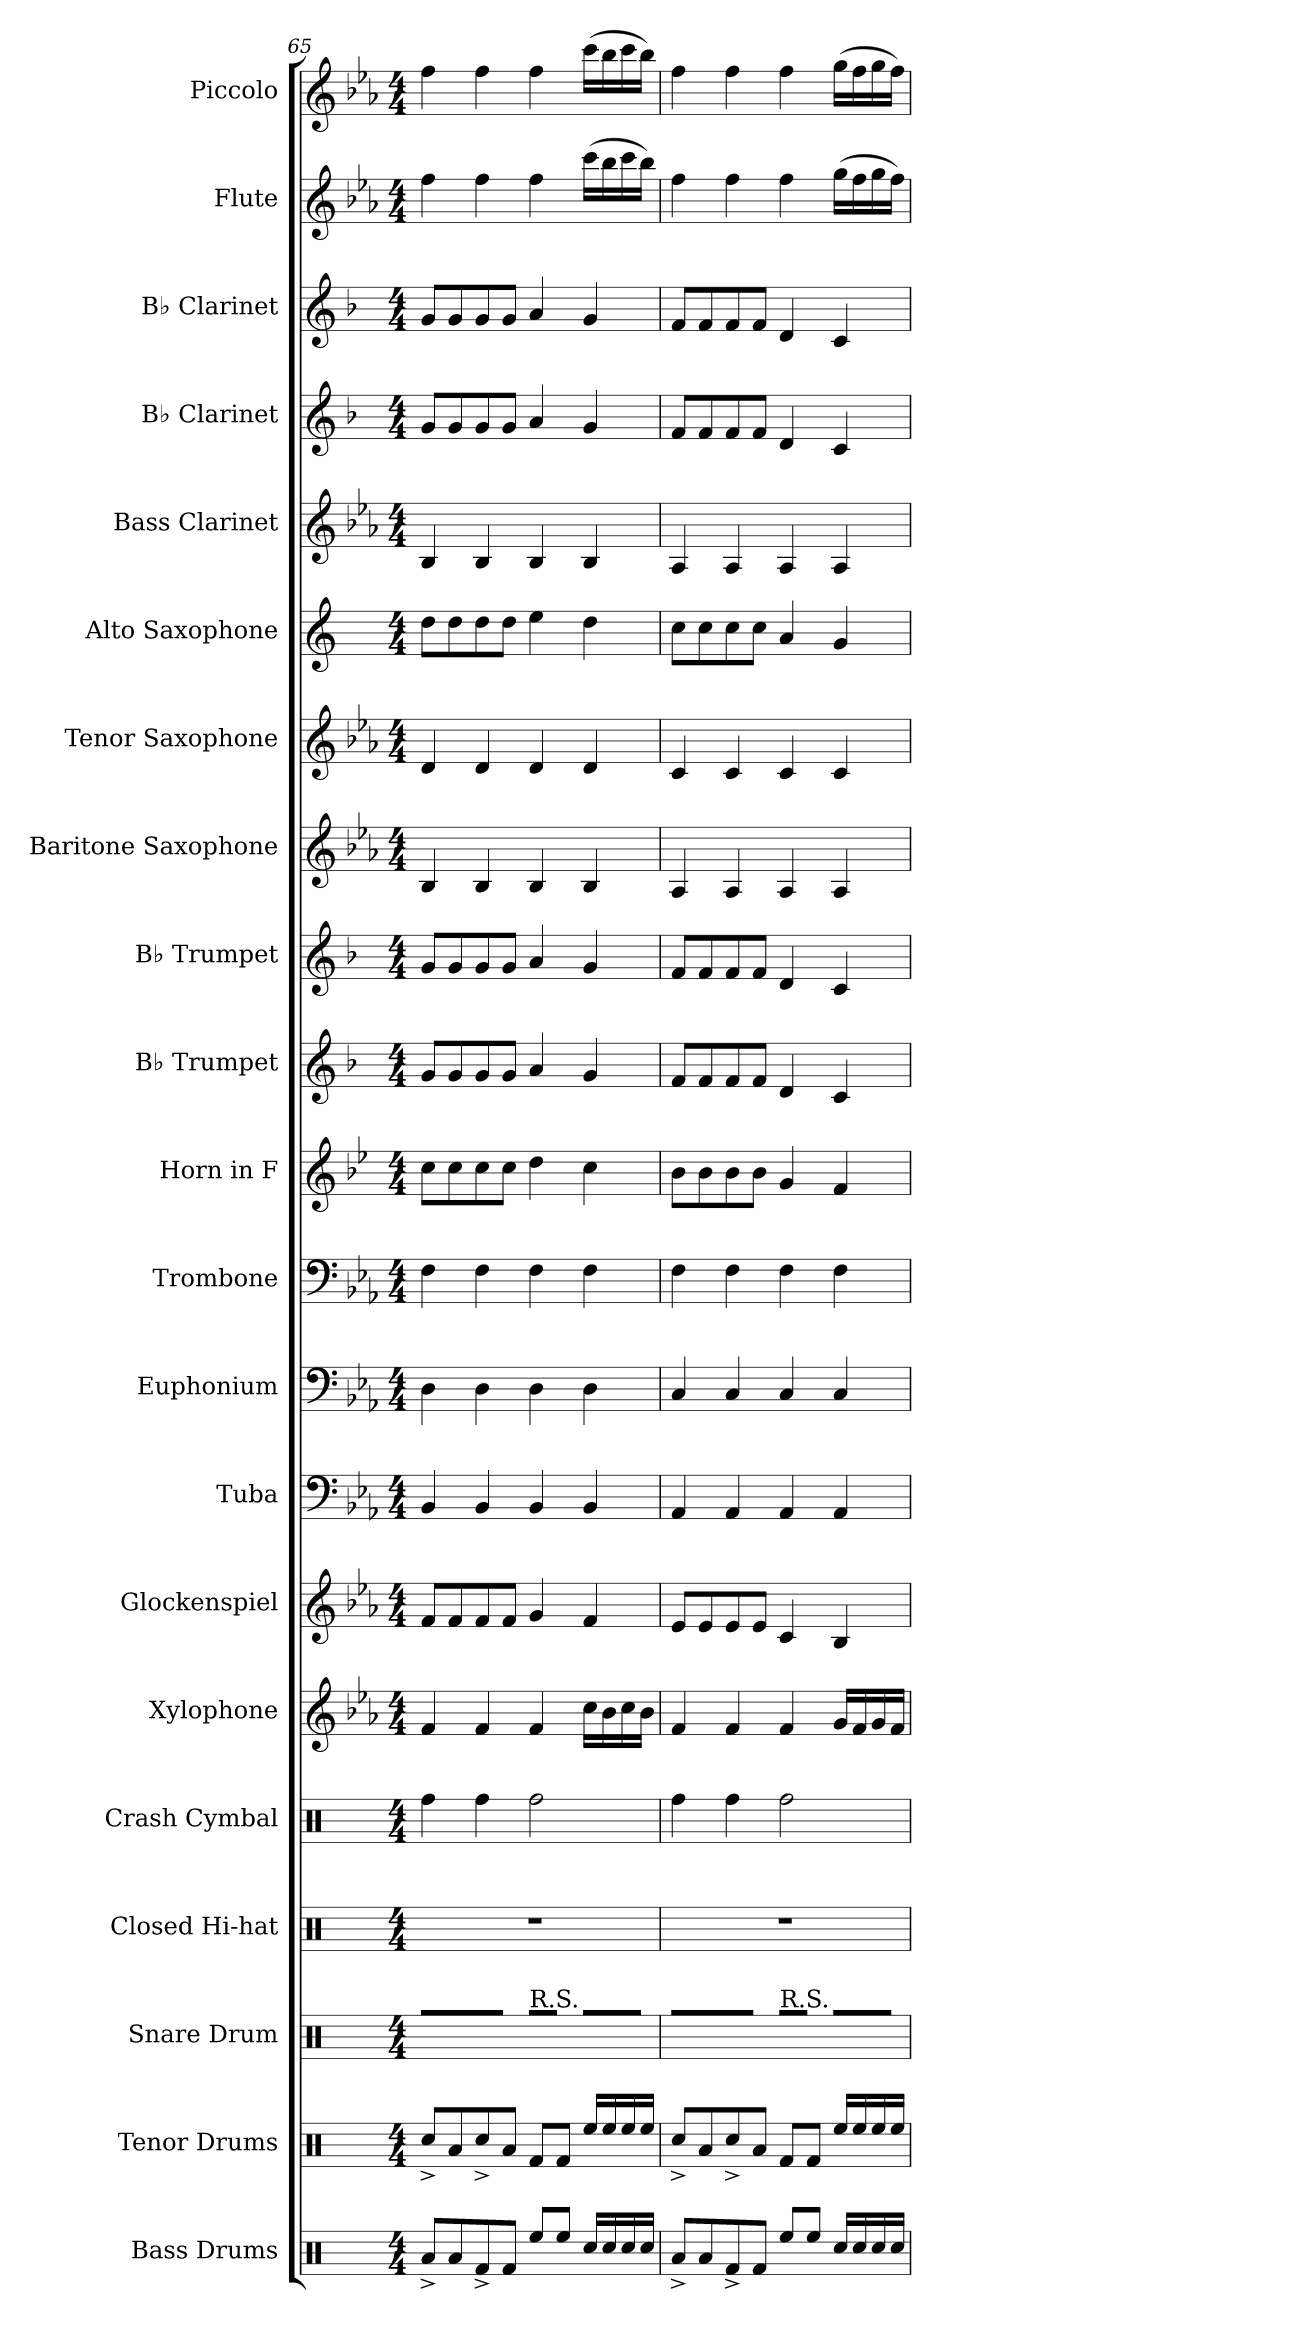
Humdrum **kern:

**kern	**kern	**kern	**kern	**kern	**kern	**kern	**kern	**kern	**kern	**kern	**kern	**kern	**kern	**kern	**kern	**kern	**kern	**kern	**kern	**kern
*part21	*part20	*part19	*part18	*part17	*part16	*part15	*part14	*part13	*part12	*part11	*part10	*part9	*part8	*part7	*part6	*part5	*part4	*part3	*part2	*part1
*staff21	*staff20	*staff19	*staff18	*staff17	*staff16	*staff15	*staff14	*staff13	*staff12	*staff11	*staff10	*staff9	*staff8	*staff7	*staff6	*staff5	*staff4	*staff3	*staff2	*staff1
*I"Bass Drums	*I"Tenor Drums	*I"Snare Drum	*I"Closed Hi-hat	*I"Crash Cymbal	*I"Xylophone	*I"Glockenspiel	*I"Tuba	*I"Euphonium	*I"Trombone	*I"Horn in F	*I"B♭ Trumpet	*I"B♭ Trumpet	*I"Baritone Saxophone	*I"Tenor Saxophone	*I"Alto Saxophone	*I"Bass Clarinet	*I"B♭ Clarinet	*I"B♭ Clarinet	*I"Flute	*I"Piccolo
*I'B.D.	*I'T.D.	*I'S.D.	*I'Hi-hat	*I'Cr. Cym.	*I'Xyl.	*I'Glk.	*I'Tba.	*I'Euph.	*I'Tbn.	*	*I'B♭ Tpt.	*I'B♭ Tpt.	*I'Bar. Sax.	*I'T. Sax.	*I'A. Sax.	*I'B. Cl.	*I'B♭ Cl.	*I'B♭ Cl.	*I'Fl.	*I'Picc.
*clefX	*clefX	*clefX	*clefX	*clefX	*clefG2	*clefG2	*clefF4	*clefF4	*clefF4	*clefG2	*clefG2	*clefG2	*clefG2	*clefG2	*clefG2	*clefG2	*clefG2	*clefG2	*clefG2	*clefG2
*	*	*	*	*	*ITrd-7c-12	*ITrd-14c-24	*	*	*	*ITrd4c7	*ITrd1c2	*ITrd1c2	*ITrd12c21	*ITrd8c14	*ITrd5c9	*ITrd8c14	*ITrd1c2	*ITrd1c2	*	*ITrd-7c-12
*k[]	*k[]	*k[]	*k[]	*k[]	*k[b-e-a-]	*k[b-e-a-]	*k[b-e-a-]	*k[b-e-a-]	*k[b-e-a-]	*k[b-e-a-]	*k[b-e-a-]	*k[b-e-a-]	*k[b-e-a-]	*k[b-e-a-]	*k[b-e-a-]	*k[b-e-a-]	*k[b-e-a-]	*k[b-e-a-]	*k[b-e-a-]	*k[b-e-a-]
*M4/4	*M4/4	*M4/4	*M4/4	*M4/4	*M4/4	*M4/4	*M4/4	*M4/4	*M4/4	*M4/4	*M4/4	*M4/4	*M4/4	*M4/4	*M4/4	*M4/4	*M4/4	*M4/4	*M4/4	*M4/4
=65	=65	=65	=65	=65	=65	=65	=65	=65	=65	=65	=65	=65	=65	=65	=65	=65	=65	=65	=65	=65
8Ra^/L	8Rcc^/L	8R^/L	1r	4Rff\	4ff/	8fff/L	4BB-/	4D\	4F\	8f\L	8f/L	8f/L	4BB-/	4D/	8f\L	4BB-/	8f/L	8f/L	4ff\	4fff\
8Ra/	8Ra/	8R/	.	.	.	8fff/	.	.	.	8f\	8f/	8f/	.	.	8f\	.	8f/	8f/	.	.
8Rf^/	8Rcc^/	8R^/	.	4Rff\	4ff/	8fff/	4BB-/	4D\	4F\	8f\	8f/	8f/	4BB-/	4D/	8f\	4BB-/	8f/	8f/	4ff\	4fff\
8Rf/J	8Ra/J	8R/J	.	.	.	8fff/J	.	.	.	8f\J	8f/J	8f/J	.	.	8f\J	.	8f/J	8f/J	.	.
!	!	!LO:TX:a:t=R.S.	!	!	!	!	!	!	!	!	!	!	!	!	!	!	!	!	!	!
8Ree/L	8Rf/L	8R^^/L	.	2Rff\	4ff/	4ggg/	4BB-/	4D\	4F\	4g\	4g/	4g/	4BB-/	4D/	4g\	4BB-/	4g/	4g/	4ff\	4fff\
8Ree/J	8Rf/J	8R^^/J	.	.	.	.	.	.	.	.	.	.	.	.	.	.	.	.	.	.
16Rcc/LL	16Ree/LL	16R/LL	.	.	16ccc\LL	4fff/	4BB-/	4D\	4F\	4f\	4f/	4f/	4BB-/	4D/	4f\	4BB-/	4f/	4f/	(16ccc\LL	(16cccc\LL
16Rcc/	16Ree/	16R/	.	.	16bb-\	.	.	.	.	.	.	.	.	.	.	.	.	.	16bb-\	16bbb-\
16Rcc/	16Ree/	16R/	.	.	16ccc\	.	.	.	.	.	.	.	.	.	.	.	.	.	16ccc\	16cccc\
16Rcc/JJ	16Ree/JJ	16R/JJ	.	.	16bb-\JJ	.	.	.	.	.	.	.	.	.	.	.	.	.	16bb-\JJ)	16bbb-\JJ)
=66	=66	=66	=66	=66	=66	=66	=66	=66	=66	=66	=66	=66	=66	=66	=66	=66	=66	=66	=66	=66
8Ra^/L	8Rcc^/L	8R^/L	1r	4Rff\	4ff/	8eee-/L	4AA-/	4C/	4F\	8e-\L	8e-/L	8e-/L	4AA-/	4C/	8e-\L	4AA-/	8e-/L	8e-/L	4ff\	4fff\
8Ra/	8Ra/	8R/	.	.	.	8eee-/	.	.	.	8e-\	8e-/	8e-/	.	.	8e-\	.	8e-/	8e-/	.	.
8Rf^/	8Rcc^/	8R^/	.	4Rff\	4ff/	8eee-/	4AA-/	4C/	4F\	8e-\	8e-/	8e-/	4AA-/	4C/	8e-\	4AA-/	8e-/	8e-/	4ff\	4fff\
8Rf/J	8Ra/J	8R/J	.	.	.	8eee-/J	.	.	.	8e-\J	8e-/J	8e-/J	.	.	8e-\J	.	8e-/J	8e-/J	.	.
!	!	!LO:TX:a:t=R.S.	!	!	!	!	!	!	!	!	!	!	!	!	!	!	!	!	!	!
8Ree/L	8Rf/L	8R^^/L	.	2Rff\	4ff/	4ccc/	4AA-/	4C/	4F\	4c/	4c/	4c/	4AA-/	4C/	4c/	4AA-/	4c/	4c/	4ff\	4fff\
8Ree/J	8Rf/J	8R^^/J	.	.	.	.	.	.	.	.	.	.	.	.	.	.	.	.	.	.
16Rcc/LL	16Ree/LL	16R/LL	.	.	16gg/LL	4bb-/	4AA-/	4C/	4F\	4B-/	4B-/	4B-/	4AA-/	4C/	4B-/	4AA-/	4B-/	4B-/	(16gg\LL	(16ggg\LL
16Rcc/	16Ree/	16R/	.	.	16ff/	.	.	.	.	.	.	.	.	.	.	.	.	.	16ff\	16fff\
16Rcc/	16Ree/	16R/	.	.	16gg/	.	.	.	.	.	.	.	.	.	.	.	.	.	16gg\	16ggg\
16Rcc/JJ	16Ree/JJ	16R/JJ	.	.	16ff/JJ	.	.	.	.	.	.	.	.	.	.	.	.	.	16ff\JJ)	16fff\JJ)
=	=	=	=	=	=	=	=	=	=	=	=	=	=	=	=	=	=	=	=	=
*-	*-	*-	*-	*-	*-	*-	*-	*-	*-	*-	*-	*-	*-	*-	*-	*-	*-	*-	*-	*-
